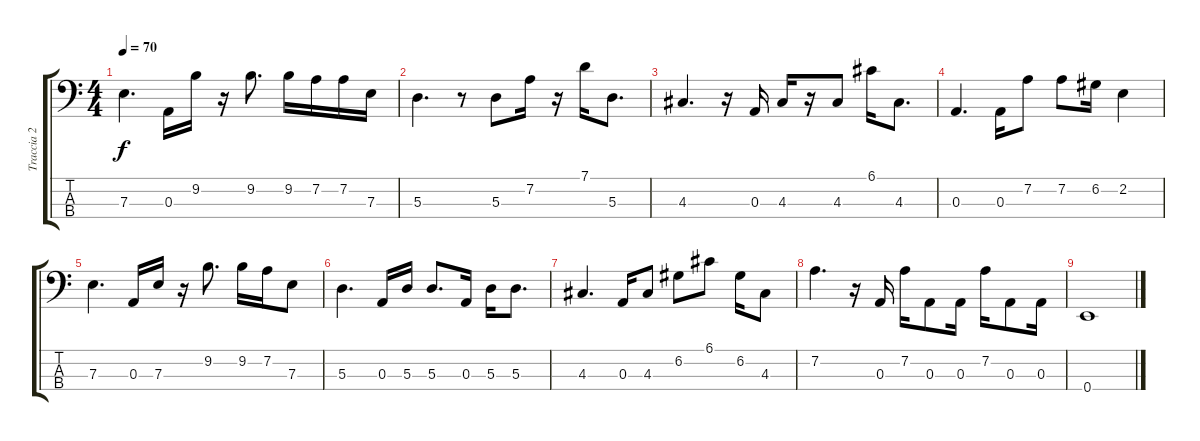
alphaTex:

\track ("Traccia 2" "Traccia 2") {instrument electricbassfinger}
\staff {score tabs}
\tuning (G2 D2 A1 E1) {hide}
\ts (4 4)
\tempo 70
\clef f4
\ks c
7.3.4{d dy f} 0.3.16 9.2.16 r.16 9.2.8{d} 9.2.16 7.2.16 7.2.16 7.3.16 |
5.3.4{d} r.8 5.3.8 7.2.16 r.16 7.1.16 5.3.8{d} |
4.3.4{d} r.16 0.3.16 4.3.16 r.16 4.3.8 6.1.16 4.3.8{d} |
0.3.4{d} 0.3.16 7.2.8 7.2.8 6.2.16 2.2.4 |
7.3.4{d} 0.3.16 7.3.16 r.16 9.2.8{d} 9.2.16 7.2.16 7.3.8 |
5.3.4{d} 0.3.16 5.3.16 5.3.8{d} 0.3.16 5.3.16 5.3.8{d} |
4.3.4{d} 0.3.16 4.3.8 6.2.8 6.1.8 6.2.16 4.3.8 |
7.2.4{d} r.16 0.3.16 7.2.16 0.3.8 0.3.16 7.2.16 0.3.8 0.3.16 |
0.4.1
